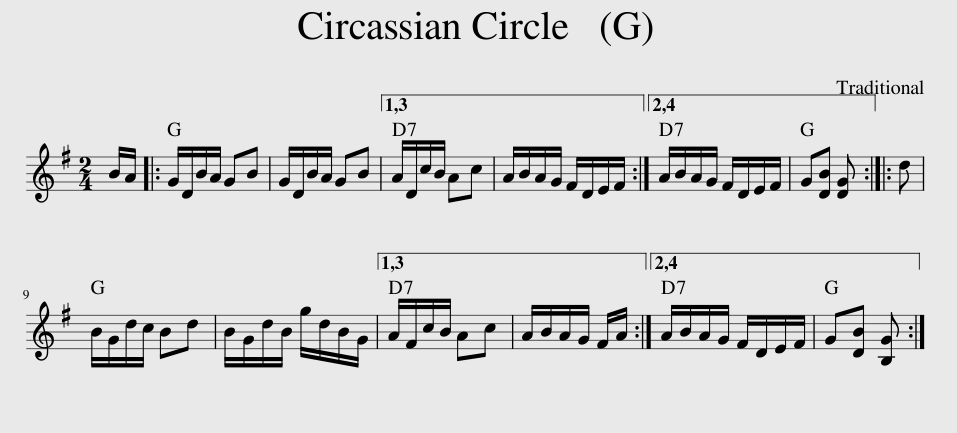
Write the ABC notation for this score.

X:1
L:1/8
M:2/4
I:linebreak $
K:G
V:1 treble
V:1
 B/A/ |: G/D/B/A/ GB | G/D/B/A/ GB |1,3 A/D/c/B/ Ac | A/B/A/G/ F/D/E/F/ :|2,4 %5
 A/B/A/G/ F/D/E/F/ | G[DB] [DG] :: d |$ B/G/d/c/ Bd | B/G/d/B/ g/d/B/G/ |1,3 %10
 A/F/c/B/ Ac | A/B/A/G/ F/A/ :|2,4 A/B/A/G/ F/D/E/F/ | G[DB] [B,G] :| %14
